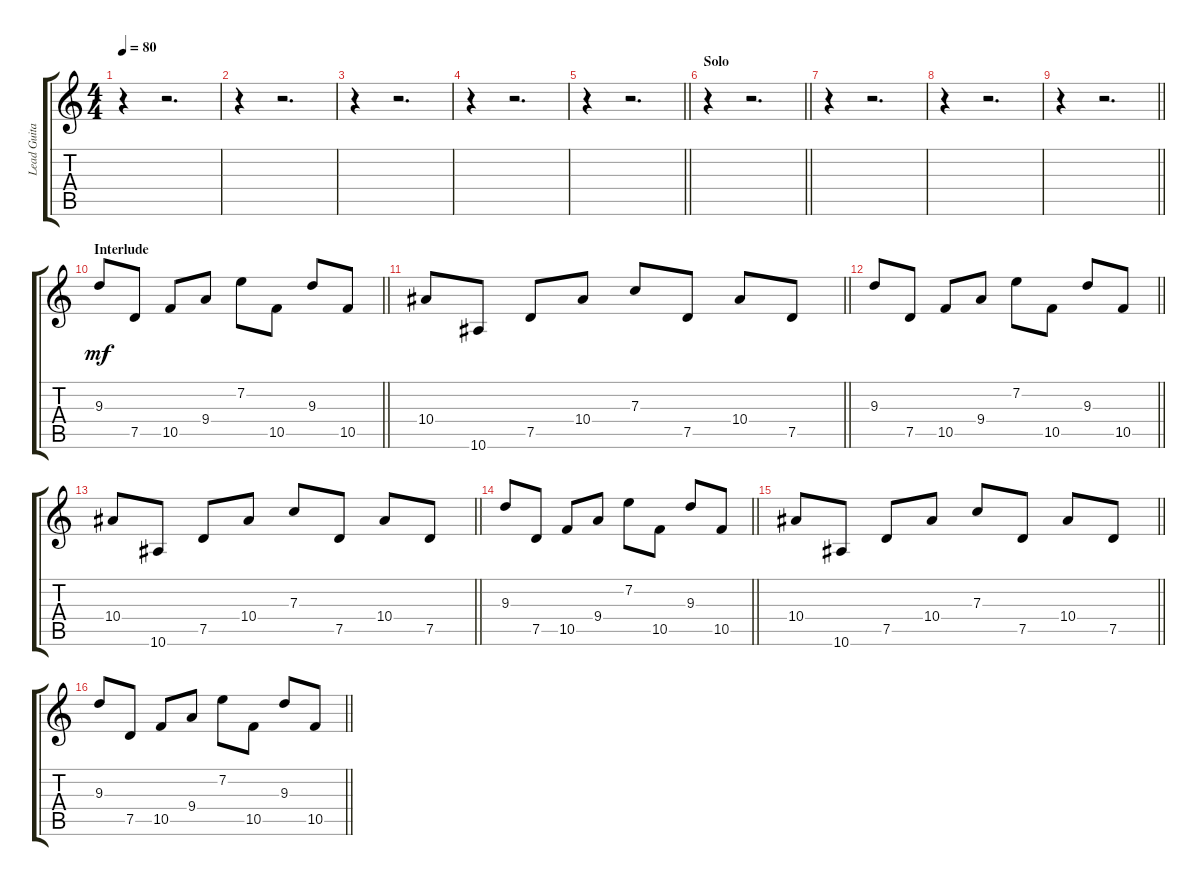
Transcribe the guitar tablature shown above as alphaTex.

\track ("Lead Guitar 1" "Lead Guita") {instrument electricguitarclean}
\staff {score tabs}
\tuning (D4 A3 F3 C3 G2 C2) {hide}
\ts (4 4)
\tempo 80
\clef g2
\ks c
r.4{dy mf} r.2{d} |
r.4 r.2{d} |
r.4 r.2{d} |
r.4 r.2{d} |
\barLineRight lightlight
r.4 r.2{d} |
\section ("" "Solo")
\barLineRight lightlight
r.4 r.2{d} |
r.4 r.2{d} |
r.4 r.2{d} |
\barLineRight lightlight
r.4 r.2{d} |
\section ("" "Interlude")
\barLineRight lightlight
9.3.8 7.5.8 10.5.8 9.4.8 7.2.8 10.5.8 9.3.8 10.5.8 |
\barLineRight lightlight
10.4.8 10.6.8 7.5.8 10.4.8 7.3.8 7.5.8 10.4.8 7.5.8 |
\barLineRight lightlight
9.3.8 7.5.8 10.5.8 9.4.8 7.2.8 10.5.8 9.3.8 10.5.8 |
\barLineRight lightlight
10.4.8 10.6.8 7.5.8 10.4.8 7.3.8 7.5.8 10.4.8 7.5.8 |
\barLineRight lightlight
9.3.8 7.5.8 10.5.8 9.4.8 7.2.8 10.5.8 9.3.8 10.5.8 |
\barLineRight lightlight
10.4.8 10.6.8 7.5.8 10.4.8 7.3.8 7.5.8 10.4.8 7.5.8 |
\barLineRight lightlight
9.3.8 7.5.8 10.5.8 9.4.8 7.2.8 10.5.8 9.3.8 10.5.8
